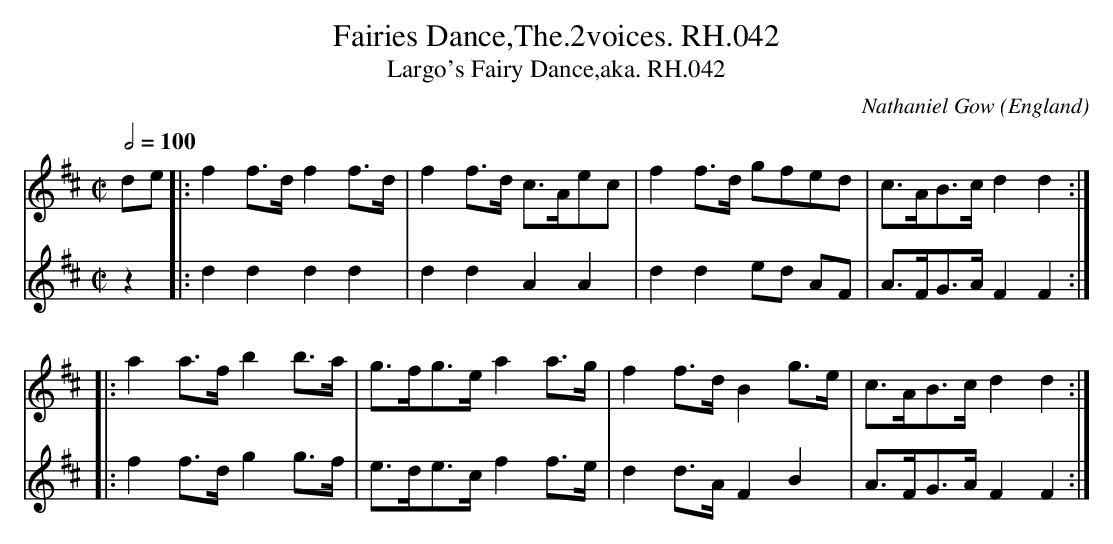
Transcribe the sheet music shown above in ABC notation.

X:1
T:Fairies Dance,The.2voices. RH.042
T:Largo's Fairy Dance,aka. RH.042
C:Nathaniel Gow
L:1/8
M:C|
O:England
Q:1/2=100
K:D
[V:1] de|:f2f>d f2f>d|f2f>d c>Aec|f2f>d gfed|c>AB>c d2d2:|
[V:2] z2|:d2d2 d2d2|d2d2 A2A2|d2d2 ed AF|A>FG>A F2F2:|
[V:1]|:a2a>f b2b>a|g>fg>e a2a>g|f2f>d B2g>e|c>AB>c d2d2:|
[V:2]|:f2f>d g2g>f|e>de>c f2f>e|d2d>A F2B2|A>FG>A F2F2:|
